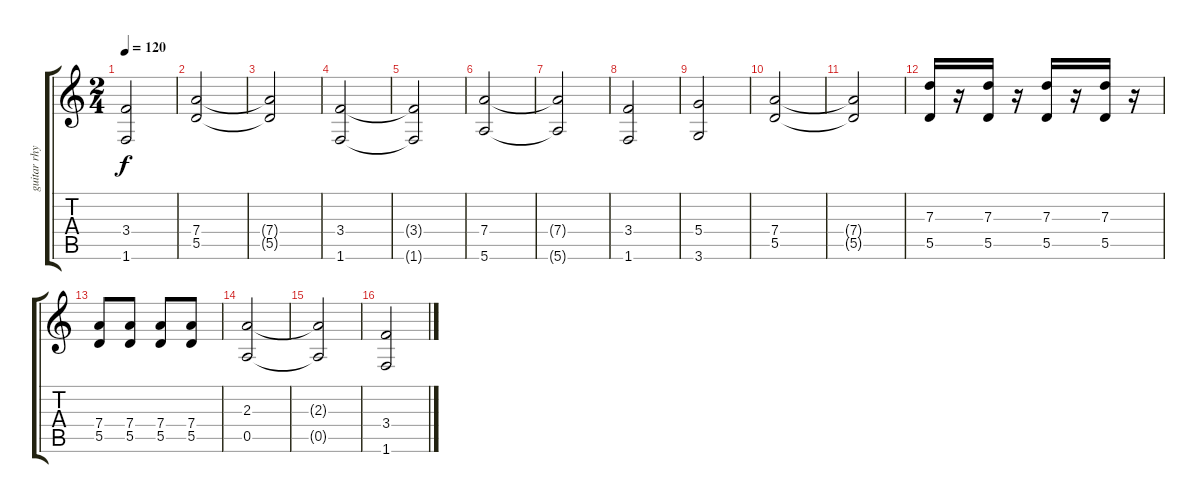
\track ("guitar rhythm right" "guitar rhy") {instrument distortionguitar}
\staff {score tabs}
\tuning (E4 B3 G3 D3 A2 E2) {hide}
\ts (2 4)
\tempo 120
\clef g2
\ks c
(3.4{t} 1.6{t}).2{dy f} |
(7.4 5.5).2 |
(7.4{t} 5.5{t}).2 |
(3.4 1.6).2 |
(3.4{t} 1.6{t}).2 |
(7.4 5.6).2 |
(7.4{t} 5.6{t}).2 |
(3.4 1.6).2 |
(5.4 3.6).2 |
(7.4 5.5).2 |
(7.4{t} 5.5{t}).2 |
(7.3 5.5).16 r.16 (7.3 5.5).16 r.16 (7.3 5.5).16 r.16 (7.3 5.5).16 r.16 |
(7.4 5.5).8 (7.4 5.5).8 (7.4 5.5).8 (7.4 5.5).8 |
(2.3 0.5).2 |
(2.3{t} 0.5{t}).2 |
(3.4 1.6).2
